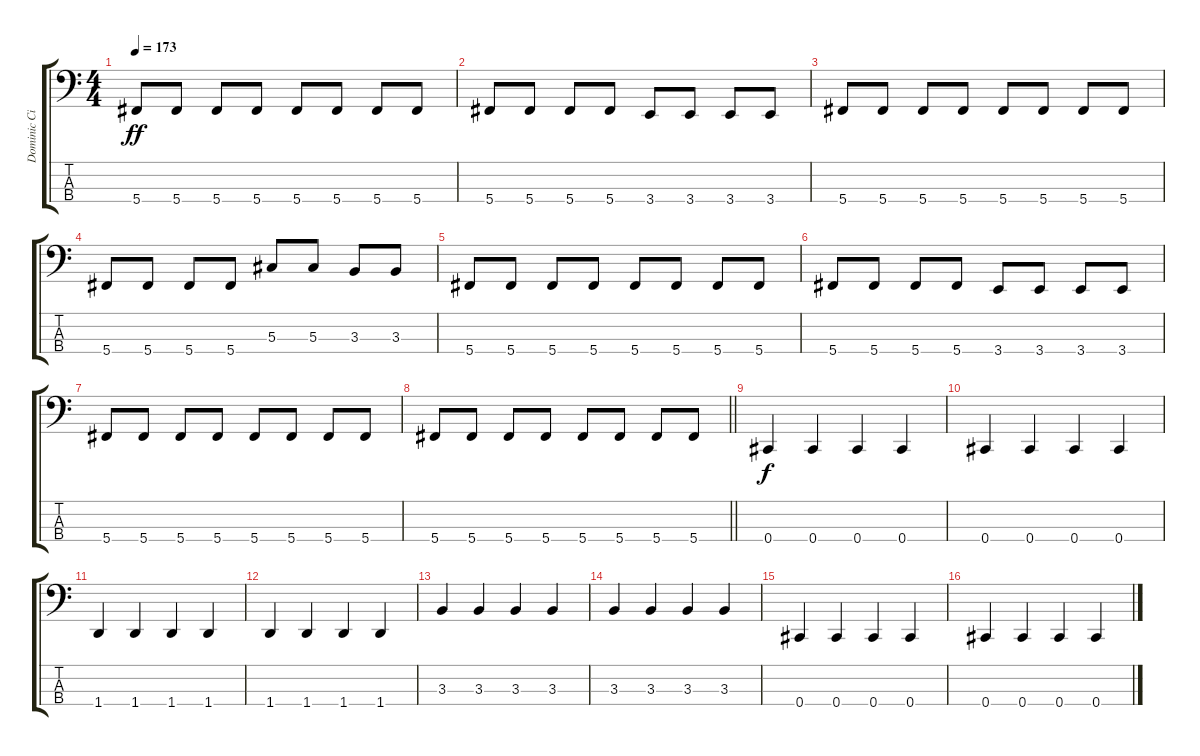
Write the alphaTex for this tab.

\track ("Dominic Cifarelli" "Dominic Ci") {instrument electricbasspick}
\staff {score tabs}
\tuning (Gb2 Db2 Ab1 Db1) {hide}
\ts (4 4)
\tempo 173
\clef f4
\ks c
5.4.8{dy ff} 5.4.8 5.4.8 5.4.8 5.4.8 5.4.8 5.4.8 5.4.8 |
5.4.8 5.4.8 5.4.8 5.4.8 3.4.8 3.4.8 3.4.8 3.4.8 |
5.4.8 5.4.8 5.4.8 5.4.8 5.4.8 5.4.8 5.4.8 5.4.8 |
5.4.8 5.4.8 5.4.8 5.4.8 5.3.8 5.3.8 3.3.8 3.3.8 |
5.4.8 5.4.8 5.4.8 5.4.8 5.4.8 5.4.8 5.4.8 5.4.8 |
5.4.8 5.4.8 5.4.8 5.4.8 3.4.8 3.4.8 3.4.8 3.4.8 |
5.4.8 5.4.8 5.4.8 5.4.8 5.4.8 5.4.8 5.4.8 5.4.8 |
\barLineRight lightlight
5.4.8 5.4.8 5.4.8 5.4.8 5.4.8 5.4.8 5.4.8 5.4.8 |
0.4.4{dy f} 0.4.4 0.4.4 0.4.4 |
0.4.4 0.4.4 0.4.4 0.4.4 |
1.4.4 1.4.4 1.4.4 1.4.4 |
1.4.4 1.4.4 1.4.4 1.4.4 |
3.3.4 3.3.4 3.3.4 3.3.4 |
3.3.4 3.3.4 3.3.4 3.3.4 |
0.4.4 0.4.4 0.4.4 0.4.4 |
0.4.4 0.4.4 0.4.4 0.4.4
